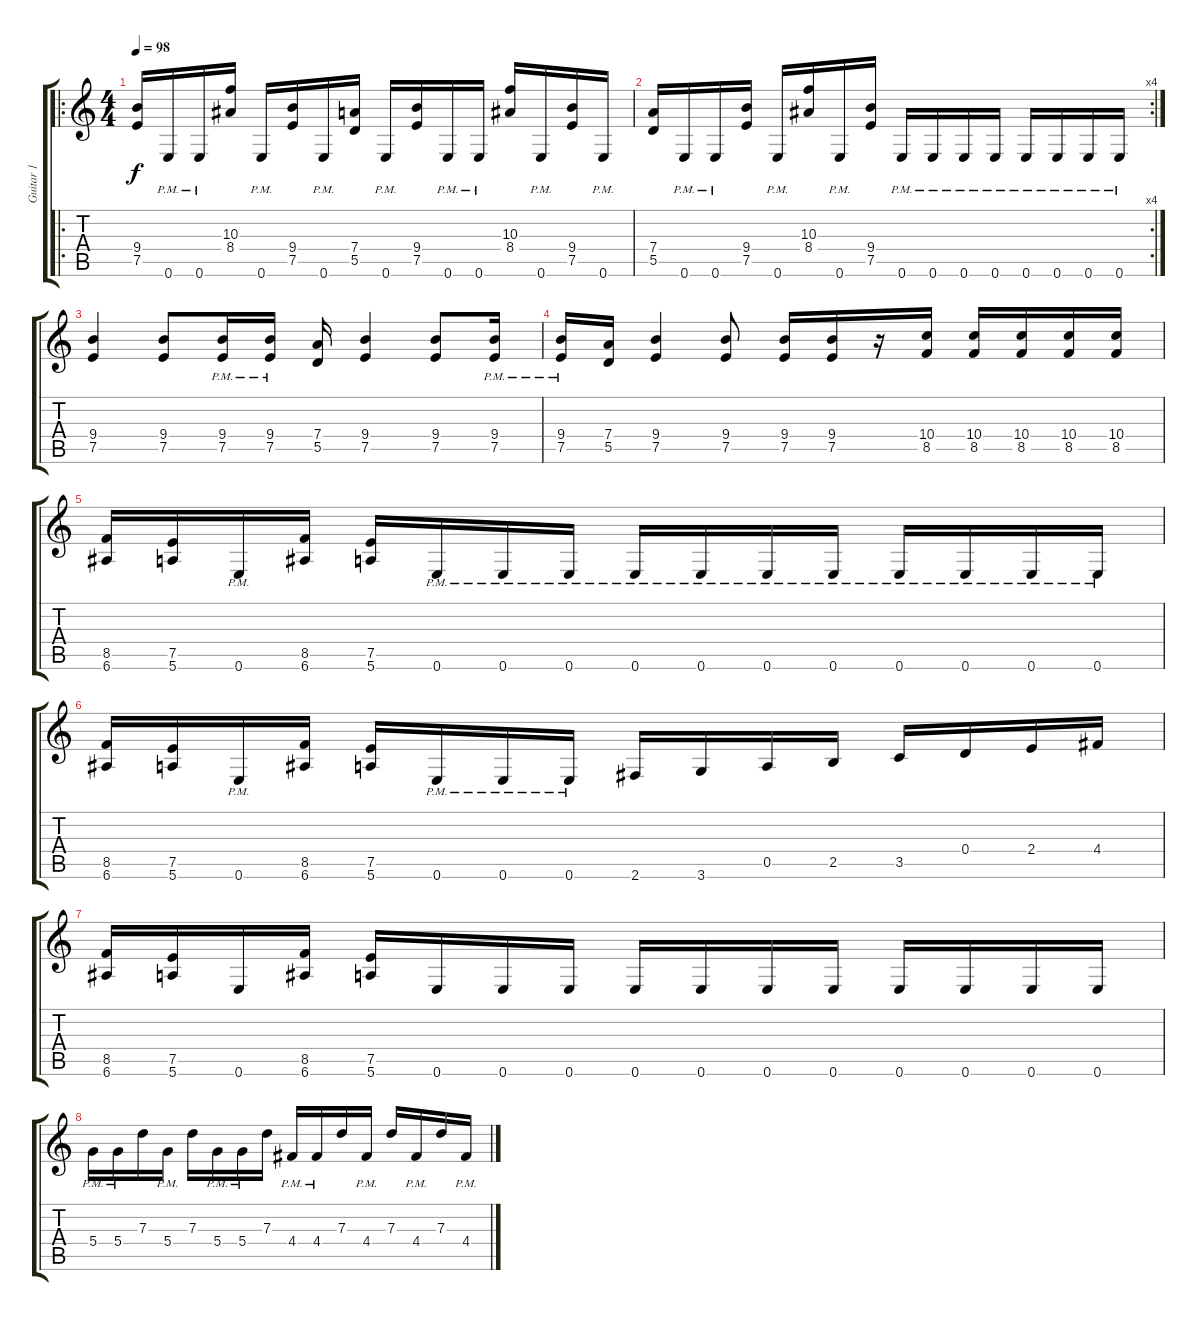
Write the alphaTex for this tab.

\track ("Guitar 1" "Guitar 1") {instrument distortionguitar}
\staff {score tabs}
\tuning (E4 B3 G3 D3 A2 E2) {hide}
\ro
\ts (4 4)
\tempo 98
\clef g2
\ks c
(9.4 7.5).16{dy f} 0.6{pm}.16 0.6{pm}.16 (10.3 8.4).16 0.6{pm}.16 (9.4 7.5).16 0.6{pm}.16 (7.4 5.5).16 0.6{pm}.16 (9.4 7.5).16 0.6{pm}.16 0.6{pm}.16 (10.3 8.4).16 0.6{pm}.16 (9.4 7.5).16 0.6{pm}.16 |
\rc 4
(7.4 5.5).16 0.6{pm}.16 0.6{pm}.16 (9.4 7.5).16 0.6{pm}.16 (10.3 8.4).16 0.6{pm}.16 (9.4 7.5).16 0.6{pm}.16 0.6{pm}.16 0.6{pm}.16 0.6{pm}.16 0.6{pm}.16 0.6{pm}.16 0.6{pm}.16 0.6{pm}.16 |
(9.4 7.5).4 (9.4 7.5).8 (9.4{pm} 7.5{pm}).16 (9.4{pm} 7.5{pm}).16 (7.4 5.5).16 (9.4 7.5).4 (9.4 7.5).8 (9.4{pm} 7.5{pm}).16 |
(9.4{pm} 7.5{pm}).16 (7.4 5.5).16 (9.4 7.5).4 (9.4 7.5).8 (9.4 7.5).16 (9.4 7.5).16 r.16 (10.4 8.5).16 (10.4 8.5).16 (10.4 8.5).16 (10.4 8.5).16 (10.4 8.5).16 |
(8.5 6.6).16 (7.5 5.6).16 0.6{pm}.16 (8.5 6.6).16 (7.5 5.6).16 0.6{pm}.16 0.6{pm}.16 0.6{pm}.16 0.6{pm}.16 0.6{pm}.16 0.6{pm}.16 0.6{pm}.16 0.6{pm}.16 0.6{pm}.16 0.6{pm}.16 0.6{pm}.16 |
(8.5 6.6).16 (7.5 5.6).16 0.6{pm}.16 (8.5 6.6).16 (7.5 5.6).16 0.6{pm}.16 0.6{pm}.16 0.6{pm}.16 2.6.16 3.6.16 0.5.16 2.5.16 3.5.16 0.4.16 2.4.16 4.4.16 |
(8.5 6.6).16 (7.5 5.6).16 0.6.16 (8.5 6.6).16 (7.5 5.6).16 0.6.16 0.6.16 0.6.16 0.6.16 0.6.16 0.6.16 0.6.16 0.6.16 0.6.16 0.6.16 0.6.16 |
5.4{pm}.16 5.4{pm}.16 7.3.16 5.4{pm}.16 7.3.16 5.4{pm}.16 5.4{pm}.16 7.3.16 4.4{pm}.16 4.4{pm}.16 7.3.16 4.4{pm}.16 7.3.16 4.4{pm}.16 7.3.16 4.4{pm}.16
